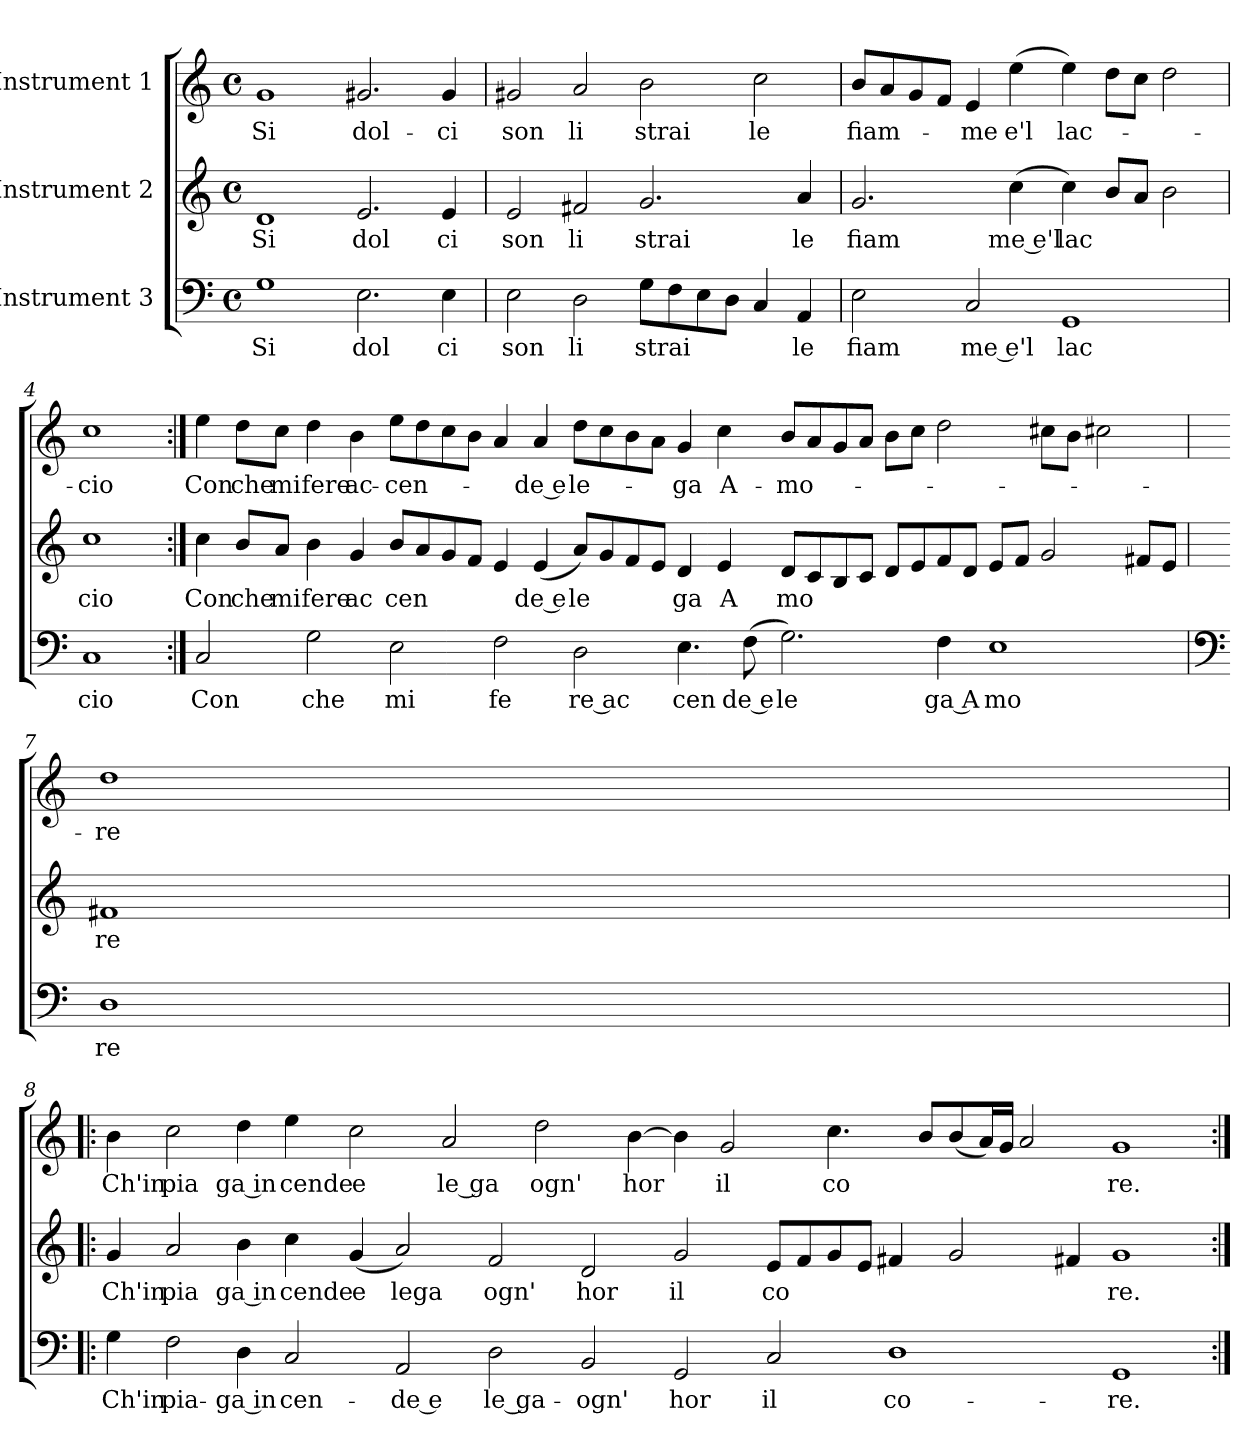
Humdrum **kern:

**kern	**text	**kern	**text	**kern	**text
*part3	*part3	*part2	*part2	*part1	*part1
*staff3	*staff3	*staff2	*staff2	*staff1	*staff1
*I"Instrument 3	*	*I"Instrument 2	*	*I"Instrument 1	*
!!LO:PB:g=z
*stria5	*	*stria5	*	*stria5	*
*clefF4	*	*clefG2	*	*clefG2	*
*M4/4	*	*M4/4	*	*M4/4	*
*met(c)	*	*met(c)	*	*met(c)	*
=1	=1	=1	=1	=1	=1
!	!LO:LY:b:cj	!	!LO:LY:b:cj	!	!LO:LY:b:cj
1G	Si	1d	Si	1g	Si
!	!LO:LY:b:cj	!	!LO:LY:b:cj	!	!LO:LY:b:cj
2.E\	dol	2.e/	dol	2.g#X/	dol-
!	!LO:LY:b:cj	!	!LO:LY:b:cj	!	!LO:LY:b:cj
4E\	ci	4e/	ci	4g#/	-ci
=2	=2	=2	=2	=2	=2
!	!LO:LY:b:cj	!	!LO:LY:b:cj	!	!LO:LY:b:cj
2E\	son	2e/	son	2g#X/	son
!	!LO:LY:b:cj	!	!LO:LY:b:cj	!	!LO:LY:b:cj
2D\	li	2f#X/	li	2a/	li
!	!LO:LY:b	!	!LO:LY:b:cj	!	!LO:LY:b:cj
8G\L	strai	2.g/	strai	2b\	strai
8F\	.	.	.	.	.
8E\	.	.	.	.	.
8D\J	.	.	.	.	.
!	!	!	!	!	!LO:LY:b:cj
4C/	.	.	.	2cc\	le
!	!LO:LY:b:cj	!	!LO:LY:b:cj	!	!
4AA/	le	4a/	le	.	.
=3	=3	=3	=3	=3	=3
!	!LO:LY:b:cj	!	!LO:LY:b:cj	!	!LO:LY:b
2E\	fiam	2.g/	fiam	8b/L	fiam-
.	.	.	.	8a/	.
.	.	.	.	8g/	.
.	.	.	.	8f/J	.
!	!LO:LY:b:rj	!	!	!	!LO:LY:b
2C/	me e'l	.	.	4e/	-me
!	!	!	!LO:LY:b:rj	!	!LO:LY:b
.	.	(<4cc\	me e'l	(<4ee\	e'l
!	!LO:LY:b:cj	!	!LO:LY:b	!	!LO:LY:b
1GG	lac	4cc\)	lac	4ee\)	lac-
.	.	8b/L	.	8dd\L	.
.	.	8a/J	.	8cc\J	.
.	.	2b\	.	2dd\	.
!!LO:LB:g=z
=4	=4	=4	=4	=4	=4
!	!LO:LY:b:cj	!	!LO:LY:b:cj	!	!LO:LY:b:cj
1C	cio	1cc	cio	1cc	-cio
=5:|!	=5:|!	=5:|!	=5:|!	=5:|!	=5:|!
!	!LO:LY:b:cj	!	!LO:LY:b:cj	!	!LO:LY:b:cj
2C/	Con	4cc\	Con	4ee\	Con
!	!	!	!LO:LY:b:cj	!	!LO:LY:b:cj
.	.	8b/L	che	8dd\L	che
!	!	!	!LO:LY:b:cj	!	!LO:LY:b:cj
.	.	8a/J	mi	8cc\J	mi
!	!LO:LY:b:cj	!	!LO:LY:b	!	!LO:LY:b
2G\	che	4b\	fere	4dd\	fere
!	!	!	!LO:LY:b	!	!LO:LY:b
.	.	4g/	ac	4b\	ac-
!	!LO:LY:b:cj	!	!LO:LY:b	!	!LO:LY:b
2E\	mi	8b/L	cen	8ee\L	-cen-
.	.	8a/	.	8dd\	.
.	.	8g/	.	8cc\	.
.	.	8f/J	.	8b\J	.
!	!LO:LY:b:cj	!	!	!	!
2F\	fe	4e/	.	4a/	.
!	!	!	!LO:LY:b:rj	!	!LO:LY:b:rj
.	.	(>4e/	de e	4a/	-de e
!	!LO:LY:b:rj	!	!LO:LY:b:cj	!	!LO:LY:b:cj
2D\	re ac	8a/L)	le	8dd\L	le-
.	.	8g/	.	8cc\	.
.	.	8f/	.	8b\	.
.	.	8e/J	.	8a\J	.
!	!LO:LY:b:cj	!	!LO:LY:b	!	!LO:LY:b
4.E\	cen	4d/	ga	4g/	-ga
!	!	!	!LO:LY:b	!	!LO:LY:b
.	.	4e/	A	4cc\	A-
!	!LO:LY:b:rj	!	!	!	!
(<8F\	de e	.	.	.	.
!	!LO:LY:b:cj	!	!LO:LY:b	!	!LO:LY:b
2.G\)	le	8d/L	mo	8b/L	-mo-
.	.	8c/	.	8a/	.
.	.	8B/	.	8g/	.
.	.	8c/J	.	8a/J	.
.	.	8d/L	.	8b\L	.
.	.	8e/	.	8cc\J	.
!	!LO:LY:b:rj	!	!	!	!
4F\	ga A	8f/	.	2dd\	.
.	.	8d/J	.	.	.
!	!LO:LY:b:cj	!	!	!	!
1E	mo	8e/L	.	.	.
.	.	8f/J	.	.	.
.	.	2g/	.	8cc#X\L	.
.	.	.	.	8b\J	.
.	.	.	.	2cc#X\	.
.	.	8f#X/L	.	.	.
.	.	8e/J	.	.	.
!!LO:LB:g=z
=7	=7	=7	=7	=7	=7
*clefF4	*	*	*	*	*
!	!LO:LY:b:cj	!	!LO:LY:b:cj	!	!LO:LY:b:cj
1D	re	1f#X	re	1dd	-re
=8!|:	=8!|:	=8!|:	=8!|:	=8!|:	=8!|:
!	!LO:LY:b:cj	!	!LO:LY:b:cj	!	!LO:LY:b:cj
4G\	Ch'in	4g/	Ch'in	4b\	Ch'in
!	!LO:LY:b:cj	!	!LO:LY:b:cj	!	!LO:LY:b:cj
2F\	pia-	2a/	pia	2cc\	pia
!	!LO:LY:b:rj	!	!LO:LY:b:rj	!	!LO:LY:b:rj
4D\	-ga in	4b\	ga in	4dd\	ga in
!	!LO:LY:b:cj	!	!LO:LY:b:cj	!	!LO:LY:b:cj
2C/	cen-	4cc\	cende	4ee\	cende
!	!	!	!LO:LY:b	!	!LO:LY:b
.	.	(<4g/	e	(<2cc\	e
!	!LO:LY:b:rj	!	!LO:LY:b	!	!
2AA/)	-de e	2a/)	lega	.	.
!	!	!	!	!	!LO:LY:b:cj
.	.	.	.	2a/	le ga
!	!LO:LY:b:cj	!	!LO:LY:b	!	!
2D\	le ga-	(2f/	ogn'	.	.
!	!	!	!	!	!LO:LY:b
.	.	.	.	2dd\	ogn'
!	!LO:LY:b	!	!LO:LY:b:cj	!	!
2BB/	-ogn'	2d/	hor	.	.
!	!	!	!	!	!LO:LY:b
.	.	.	.	[>4b\	hor
!	!LO:LY:b:cj	!	!LO:LY:b:cj	!	!
2GG/	hor	2g/	il	4b\]	.
!	!	!	!	!	!LO:LY:b:cj
.	.	.	.	2g/	il
!	!LO:LY:b:cj	!	!LO:LY:b:cj	!	!
2C/	il	8e/L	co	.	.
.	.	8f/	.	.	.
!	!	!	!	!	!LO:LY:b:cj
.	.	8g/	.	4.cc\	co
.	.	8e/J	.	.	.
!	!LO:LY:b:cj	!	!	!	!
1D	co-	4f#X/	.	.	.
.	.	.	.	8b/L	.
.	.	2g/	.	(>8b/	.
.	.	.	.	16a/)	.
.	.	.	.	16g/J	.
.	.	.	.	2a/	.
.	.	4f#X/	.	.	.
!	!LO:LY:b:cj	!	!LO:LY:b:cj	!	!LO:LY:b:cj
1GG	-re.	1g	re.	1g	re.
=:|!	=:|!	=:|!	=:|!	=:|!	=:|!
*-	*-	*-	*-	*-	*-
